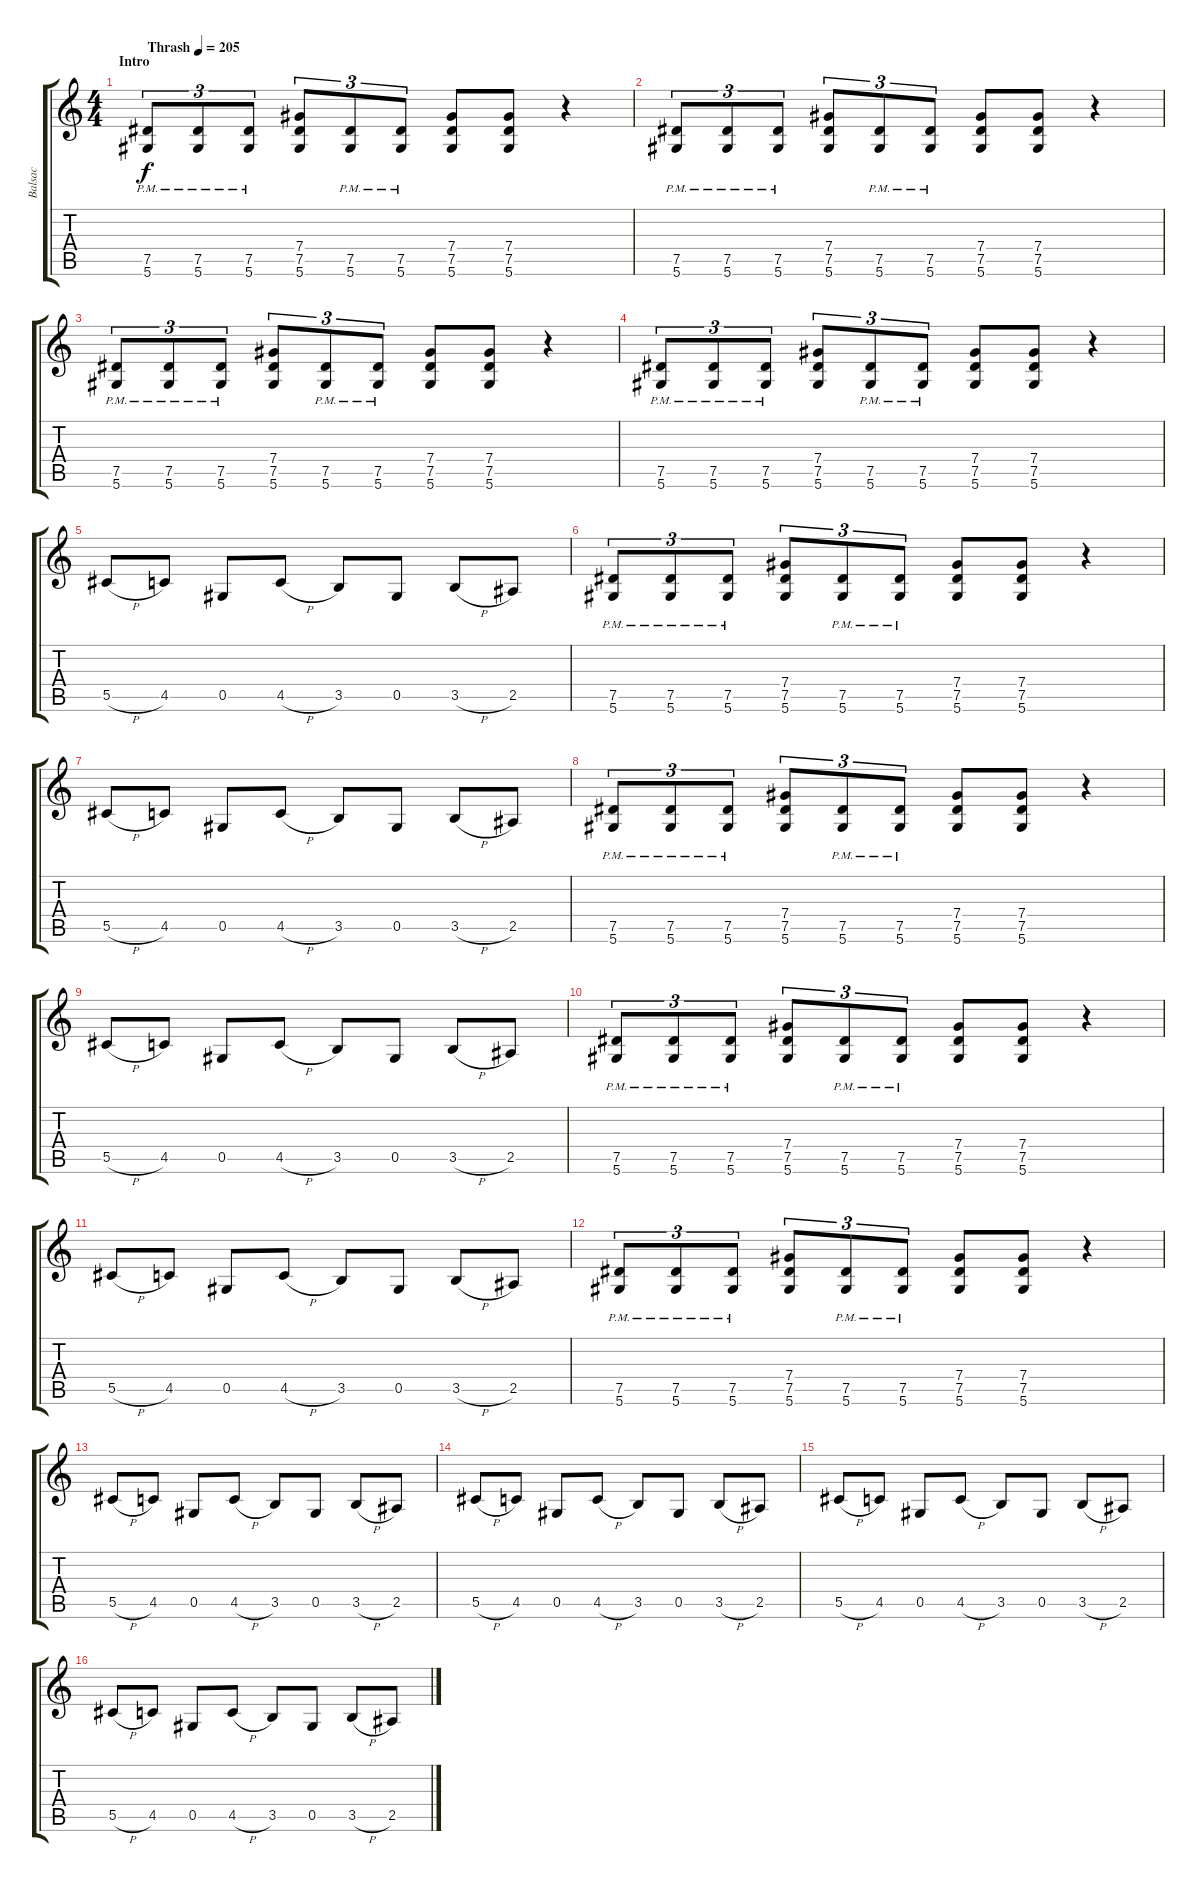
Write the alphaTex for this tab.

\track ("Balsac" "Balsac") {instrument overdrivenguitar}
\staff {score tabs}
\tuning (Eb4 Bb3 Gb3 Db3 Ab2 Eb2) {hide}
\ts (4 4)
\section ("" "Intro")
\tempo (205 "Thrash")
\clef g2
\ks c
(7.5{pm} 5.6{pm}).8{tu (3 2) dy f instrument overdrivenguitar} (7.5{pm} 5.6{pm}).8{tu (3 2)} (7.5{pm} 5.6{pm}).8{tu (3 2)} (7.4 7.5 5.6).8{tu (3 2)} (7.5{pm} 5.6{pm}).8{tu (3 2)} (7.5{pm} 5.6{pm}).8{tu (3 2)} (7.4 7.5 5.6).8 (7.4 7.5 5.6).8 r.4 |
(7.5{pm} 5.6{pm}).8{tu (3 2)} (7.5{pm} 5.6{pm}).8{tu (3 2)} (7.5{pm} 5.6{pm}).8{tu (3 2)} (7.4 7.5 5.6).8{tu (3 2)} (7.5{pm} 5.6{pm}).8{tu (3 2)} (7.5{pm} 5.6{pm}).8{tu (3 2)} (7.4 7.5 5.6).8 (7.4 7.5 5.6).8 r.4 |
(7.5{pm} 5.6{pm}).8{tu (3 2)} (7.5{pm} 5.6{pm}).8{tu (3 2)} (7.5{pm} 5.6{pm}).8{tu (3 2)} (7.4 7.5 5.6).8{tu (3 2)} (7.5{pm} 5.6{pm}).8{tu (3 2)} (7.5{pm} 5.6{pm}).8{tu (3 2)} (7.4 7.5 5.6).8 (7.4 7.5 5.6).8 r.4 |
(7.5{pm} 5.6{pm}).8{tu (3 2)} (7.5{pm} 5.6{pm}).8{tu (3 2)} (7.5{pm} 5.6{pm}).8{tu (3 2)} (7.4 7.5 5.6).8{tu (3 2)} (7.5{pm} 5.6{pm}).8{tu (3 2)} (7.5{pm} 5.6{pm}).8{tu (3 2)} (7.4 7.5 5.6).8 (7.4 7.5 5.6).8 r.4 |
5.5{h}.8 4.5.8 0.5.8 4.5{h}.8 3.5.8 0.5.8 3.5{h}.8 2.5.8 |
(7.5{pm} 5.6{pm}).8{tu (3 2)} (7.5{pm} 5.6{pm}).8{tu (3 2)} (7.5{pm} 5.6{pm}).8{tu (3 2)} (7.4 7.5 5.6).8{tu (3 2)} (7.5{pm} 5.6{pm}).8{tu (3 2)} (7.5{pm} 5.6{pm}).8{tu (3 2)} (7.4 7.5 5.6).8 (7.4 7.5 5.6).8 r.4 |
5.5{h}.8 4.5.8 0.5.8 4.5{h}.8 3.5.8 0.5.8 3.5{h}.8 2.5.8 |
(7.5{pm} 5.6{pm}).8{tu (3 2)} (7.5{pm} 5.6{pm}).8{tu (3 2)} (7.5{pm} 5.6{pm}).8{tu (3 2)} (7.4 7.5 5.6).8{tu (3 2)} (7.5{pm} 5.6{pm}).8{tu (3 2)} (7.5{pm} 5.6{pm}).8{tu (3 2)} (7.4 7.5 5.6).8 (7.4 7.5 5.6).8 r.4 |
5.5{h}.8 4.5.8 0.5.8 4.5{h}.8 3.5.8 0.5.8 3.5{h}.8 2.5.8 |
(7.5{pm} 5.6{pm}).8{tu (3 2)} (7.5{pm} 5.6{pm}).8{tu (3 2)} (7.5{pm} 5.6{pm}).8{tu (3 2)} (7.4 7.5 5.6).8{tu (3 2)} (7.5{pm} 5.6{pm}).8{tu (3 2)} (7.5{pm} 5.6{pm}).8{tu (3 2)} (7.4 7.5 5.6).8 (7.4 7.5 5.6).8 r.4 |
5.5{h}.8 4.5.8 0.5.8 4.5{h}.8 3.5.8 0.5.8 3.5{h}.8 2.5.8 |
(7.5{pm} 5.6{pm}).8{tu (3 2)} (7.5{pm} 5.6{pm}).8{tu (3 2)} (7.5{pm} 5.6{pm}).8{tu (3 2)} (7.4 7.5 5.6).8{tu (3 2)} (7.5{pm} 5.6{pm}).8{tu (3 2)} (7.5{pm} 5.6{pm}).8{tu (3 2)} (7.4 7.5 5.6).8 (7.4 7.5 5.6).8 r.4 |
5.5{h}.8 4.5.8 0.5.8 4.5{h}.8 3.5.8 0.5.8 3.5{h}.8 2.5.8 |
5.5{h}.8 4.5.8 0.5.8 4.5{h}.8 3.5.8 0.5.8 3.5{h}.8 2.5.8 |
5.5{h}.8 4.5.8 0.5.8 4.5{h}.8 3.5.8 0.5.8 3.5{h}.8 2.5.8 |
5.5{h}.8 4.5.8 0.5.8 4.5{h}.8 3.5.8 0.5.8 3.5{h}.8 2.5.8
